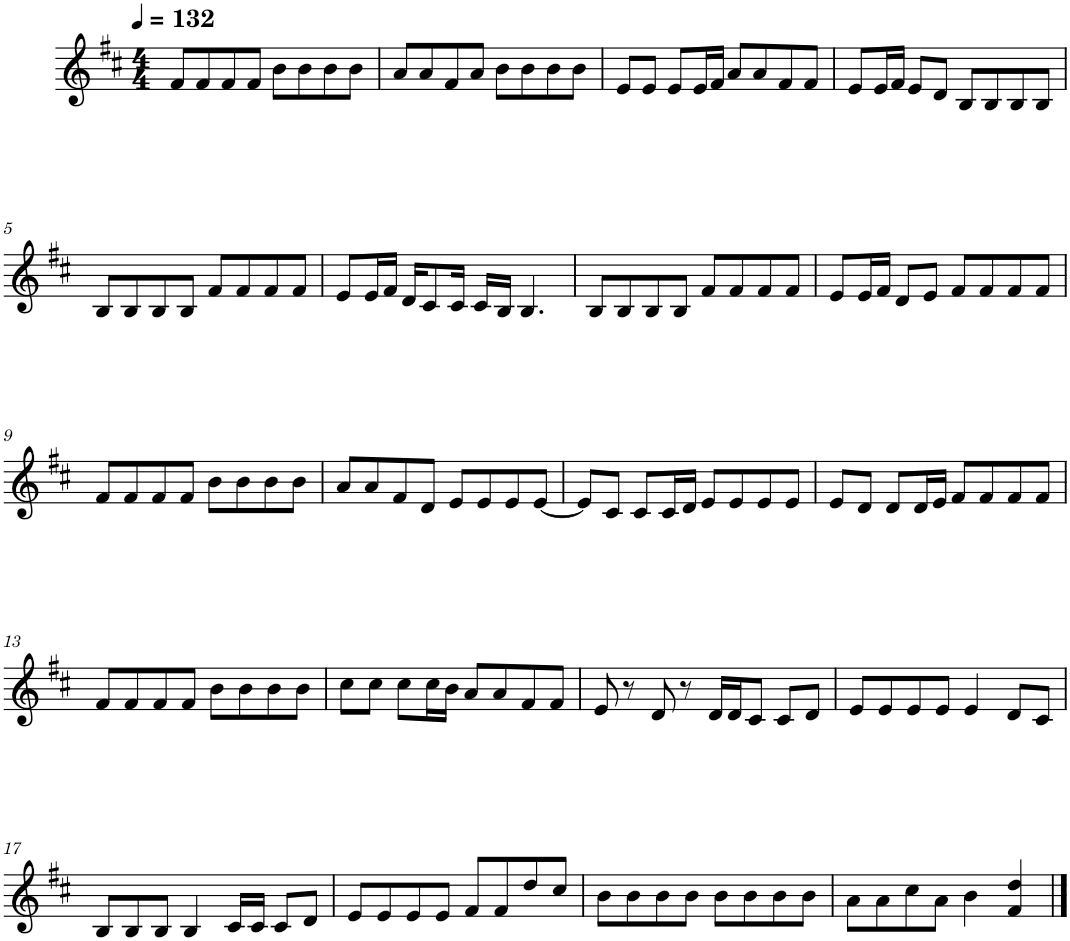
**kern
*part1
*staff1
*I"Piano
*I'Pno.
*clefG2
*k[f#c#]
*M4/4
*MM132
=1
8f#/L
8f#/
8f#/
8f#/J
8b\L
8b\
8b\
8b\J
=2
8a/L
8a/
8f#/
8a/J
8b\L
8b\
8b\
8b\J
=3
8e/L
8e/J
8e/L
16e/L
16f#/JJ
8a/L
8a/
8f#/
8f#/J
=4
8e/L
16e/L
16f#/JJ
8e/L
8d/J
8B/L
8B/
8B/
8B/J
!!LO:LB:g=z
=5
8B/L
8B/
8B/
8B/J
8f#/L
8f#/
8f#/
8f#/J
=6
8e/L
16e/L
16f#/JJ
16d/KL
8c#/
16c#/Jk
16c#/LL
16B/JJ
4.B/
=7
8B/L
8B/
8B/
8B/J
8f#/L
8f#/
8f#/
8f#/J
=8
8e/L
16e/L
16f#/JJ
8d/L
8e/J
8f#/L
8f#/
8f#/
8f#/J
!!LO:LB:g=z
=9
8f#/L
8f#/
8f#/
8f#/J
8b\L
8b\
8b\
8b\J
=10
8a/L
8a/
8f#/
8d/J
8e/L
8e/
8e/
[8e/J
=11
8e/L]
8c#/J
8c#/L
16c#/L
16d/JJ
8e/L
8e/
8e/
8e/J
=12
8e/L
8d/J
8d/L
16d/L
16e/JJ
8f#/L
8f#/
8f#/
8f#/J
!!LO:LB:g=z
=13
8f#/L
8f#/
8f#/
8f#/J
8b\L
8b\
8b\
8b\J
=14
8cc#\L
8cc#\J
8cc#\L
16cc#\L
16b\JJ
8a/L
8a/
8f#/
8f#/J
=15
8e/
8r
8d/
8r
16d/LL
16d/J
8c#/J
8c#/L
8d/J
=16
8e/L
8e/
8e/
8e/J
4e/
8d/L
8c#/J
!!LO:LB:g=z
=17
8B/L
8B/
8B/J
4B/
16c#/LL
16c#/JJ
8c#/L
8d/J
=18
8e/L
8e/
8e/
8e/J
8f#/L
8f#/
8dd/
8cc#/J
=19
8b\L
8b\
8b\
8b\J
8b\L
8b\
8b\
8b\J
=20
8a\L
8a\
8cc#\
8a\J
4b\
4f#/ 4dd/
==
*-
